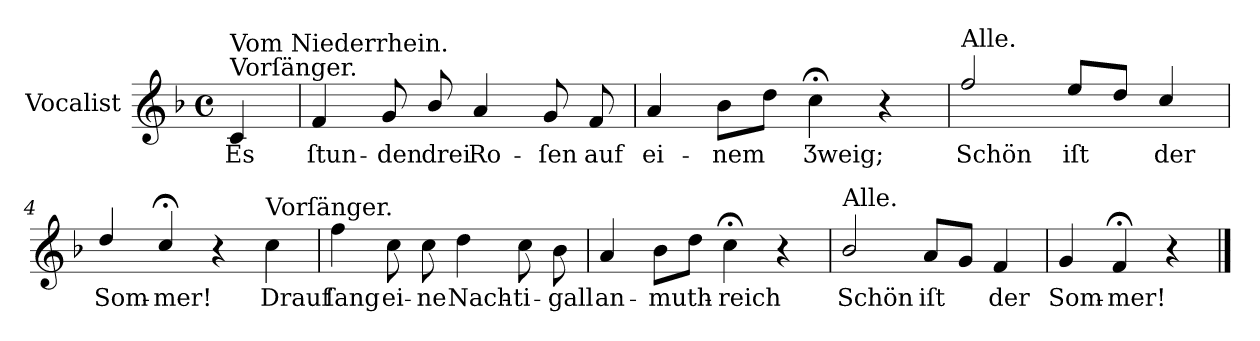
**kern	**text
*part1	*part1
*staff1	*staff1
*I"Vocalist	*
*k[b-]	*
*F:	*
*M4/4	*
*met(c)	*
=	=
!LO:TX:a:t=Vorſänger.	!
!LO:TX:a:t=Vom Niederrhein.	!
4c	Es
=1	=1
4f	ſtun-
8g	-den
8b-/	drei
4a	Ro-
8g	-ſen
8f	auf
=2	=2
4a	ei-
8b-L	-nem
8ddJ	.
4cc;<	Ʒweig;
4r	.
=3	=3
!LO:TX:a:t=Alle.	!
2ff/	Schön
8ee/L	iſt
8ddJ	.
4cc/	der
=4	=4
4dd/	Som-
4cc;</	-mer!
4r	.
!LO:TX:a:t=Vorſänger.	!
4cc	Drauf
=5	=5
4ff	ſang
8cc	ei-
8cc	-ne
4dd	Nach-
8cc	-ti-
8b-	-gall
=6	=6
4a	an-
8b-L	-muth-
8ddJ	.
4cc;<	-reich
4r	.
=7	=7
!LO:TX:a:t=Alle.	!
2b-/	Schön
8aL	iſt
8gJ	.
4f	der
=8	=8
4g	Som-
4f;<	-mer!
4r	.
==	==
*-	*-
